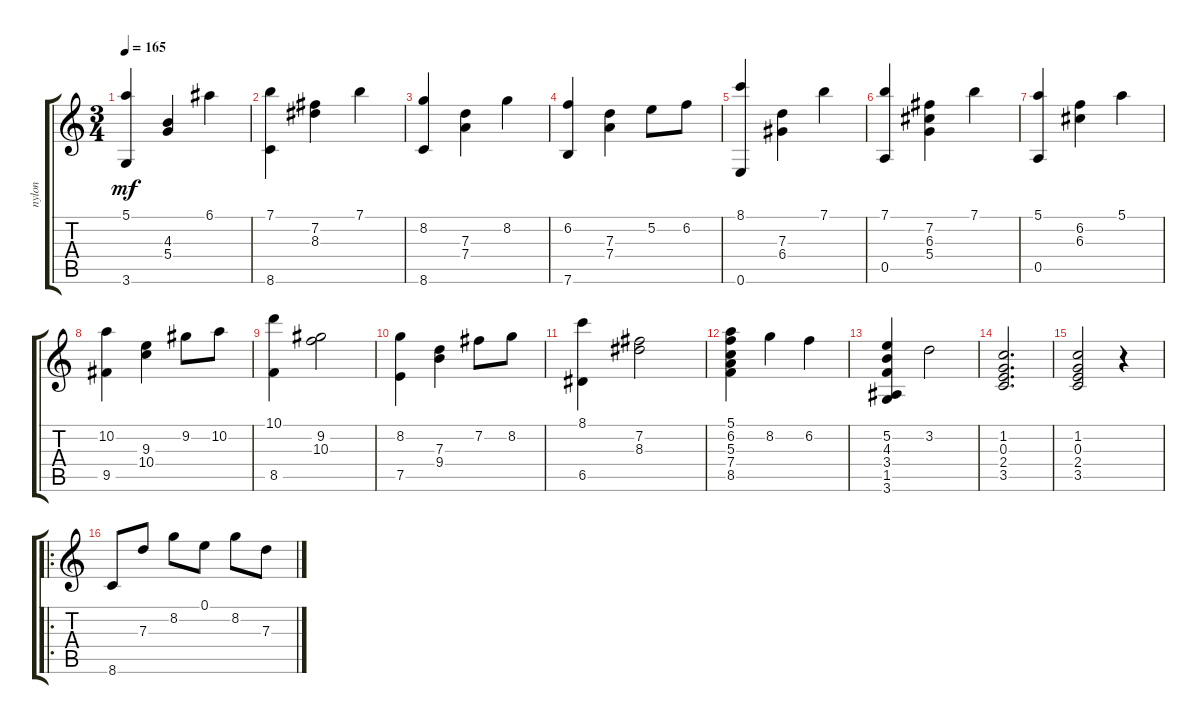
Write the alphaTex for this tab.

\track ("nylon" "nylon") {instrument acousticguitarsteel}
\staff {score tabs}
\tuning (E4 B3 G3 D3 A2 E2) {hide}
\ts (3 4)
\tempo 165
\clef g2
\ks c
(5.1 3.6).4{dy mf} (4.3 5.4).4 6.1.4 |
(7.1 8.6).4 (7.2 8.3).4 7.1.4 |
(8.2 8.6).4 (7.3 7.4).4 8.2.4 |
(6.2 7.6).4 (7.3 7.4).4 5.2.8 6.2.8 |
(8.1 0.6).4 (7.3 6.4).4 7.1.4 |
(7.1 0.5).4 (7.2 6.3 5.4).4 7.1.4 |
(5.1 0.5).4 (6.2 6.3).4 5.1.4 |
(10.2 9.5).4 (9.3 10.4).4 9.2.8 10.2.8 |
(10.1 8.5).4 (9.2 10.3).2 |
(8.2 7.5).4 (7.3 9.4).4 7.2.8 8.2.8 |
(8.1 6.5).4 (7.2 8.3).2 |
(5.1 6.2 5.3 7.4 8.5).4 8.2.4 6.2.4 |
(5.2 4.3 3.4 1.5 3.6).4 3.2.2 |
(1.2 0.3 2.4 3.5).2{d} |
(1.2 0.3 2.4 3.5).2 r.4 |
\ro
8.6.8 7.3.8 8.2.8 0.1.8 8.2.8 7.3.8
